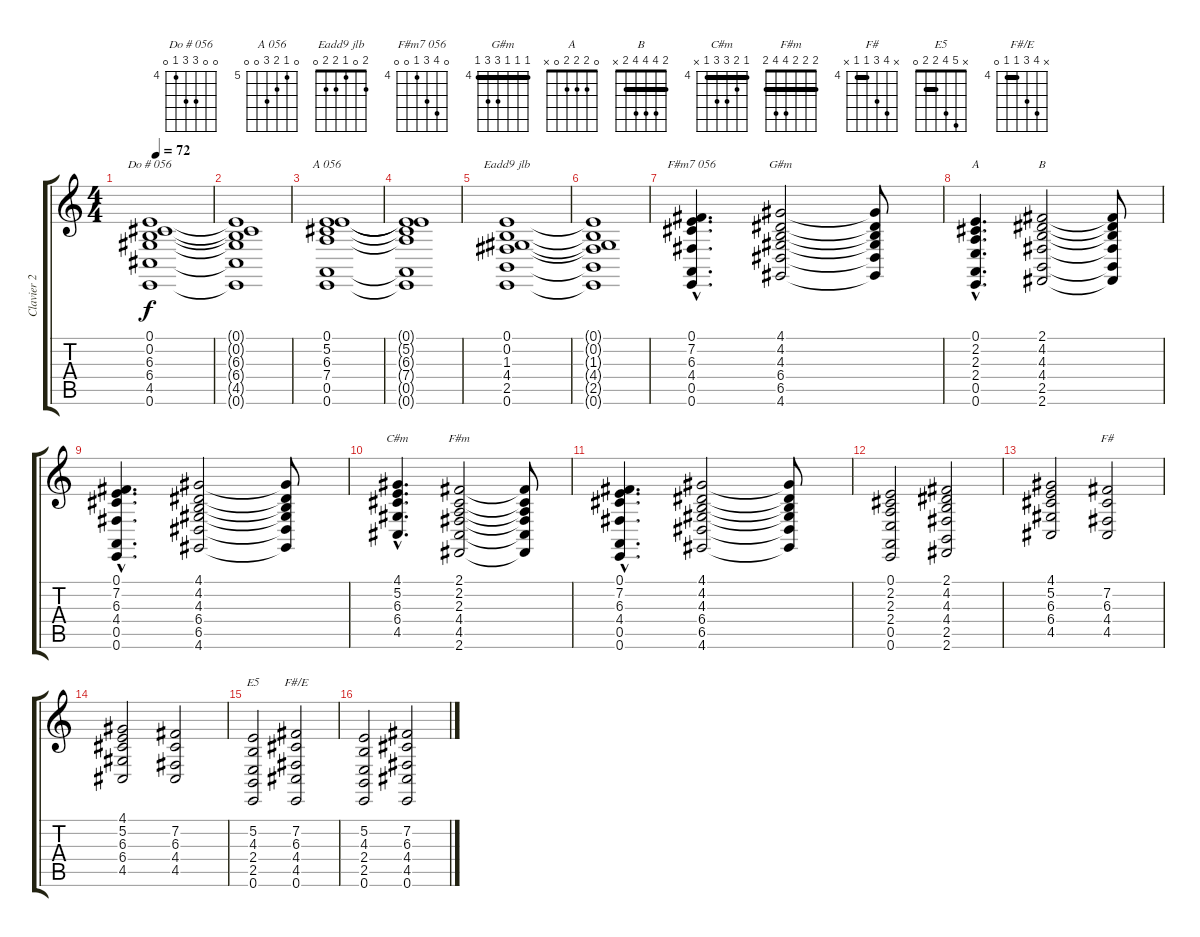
\track ("Clavier 2 - Synthé" "Clavier 2 ") {instrument stringensemble1}
\staff {score tabs}
\tuning (E4 B3 G3 D3 A2 E2) {hide}
\chord ("Do # 056" 0 0 6 6 4 0) {firstfret 4}
\chord ("A 056" 0 5 6 7 0 0) {firstfret 5}
\chord ("Eadd9 jlb" 2 0 1 2 2 0)
\chord ("F#m7 056" 0 7 6 4 0 0) {firstfret 4}
\chord ("G#m" 4 4 4 6 6 4) {firstfret 4 barre 4}
\chord ("A" 0 2 2 2 0 x)
\chord ("B" 2 4 4 4 2 x) {barre 2}
\chord ("C#m" 4 5 6 6 4 x) {firstfret 4 barre 4}
\chord ("F#m" 2 2 2 4 4 2) {barre 2}
\chord ("F#" x 7 6 4 4 x) {firstfret 4 barre 4}
\chord ("E5" x 5 4 2 2 0) {barre 2}
\chord ("F#/E" x 7 6 4 4 0) {firstfret 4 barre 4}
\ts (4 4)
\tempo 72
\clef g2
\ks c
(0.1 0.2 6.3 6.4 4.5 0.6).1{ch "Do # 056" dy f} |
(0.1{t} 0.2{t} 6.3{t} 6.4{t} 4.5{t} 0.6{t}).1 |
(0.1 5.2 6.3 7.4 0.5 0.6).1{ch "A 056"} |
(0.1{t} 5.2{t} 6.3{t} 7.4{t} 0.5{t} 0.6{t}).1 |
(0.1 0.2 1.3 4.4 2.5 0.6).1{ch "Eadd9 jlb"} |
(0.1{t} 0.2{t} 1.3{t} 4.4{t} 2.5{t} 0.6{t}).1 |
(0.1{hac} 7.2{hac} 6.3{hac} 4.4{hac} 0.5{hac} 0.6{hac}).4{d ch "F#m7 056" volume 10} (4.1 4.2 4.3 6.4 6.5 4.6).2{ch "G#m"} (4.1{t} 4.2{t} 4.3{t} 6.4{t} 6.5{t} 4.6{t}).8 |
(0.1{hac} 2.2{hac} 2.3{hac} 2.4{hac} 0.5{hac} 0.6{hac}).4{d ch "A"} (2.1 4.2 4.3 4.4 2.5 2.6).2{ch "B"} (2.1{t} 4.2{t} 4.3{t} 4.4{t} 2.5{t} 2.6{t}).8 |
(0.1{hac} 7.2{hac} 6.3{hac} 4.4{hac} 0.5{hac} 0.6{hac}).4{d} (4.1 4.2 4.3 6.4 6.5 4.6).2 (4.1{t} 4.2{t} 4.3{t} 6.4{t} 6.5{t} 4.6{t}).8 |
(4.1{hac} 5.2{hac} 6.3{hac} 6.4{hac} 4.5{hac}).4{d ch "C#m"} (2.1 2.2 2.3 4.4 4.5 2.6).2{ch "F#m"} (2.1{t} 2.2{t} 2.3{t} 4.4{t} 4.5{t} 2.6{t}).8 |
(0.1{hac} 7.2{hac} 6.3{hac} 4.4{hac} 0.5{hac} 0.6{hac}).4{d} (4.1 4.2 4.3 6.4 6.5 4.6).2 (4.1{t} 4.2{t} 4.3{t} 6.4{t} 6.5{t} 4.6{t}).8 |
(0.1 2.2 2.3 2.4 0.5 0.6).2{volume 14} (2.1 4.2 4.3 4.4 2.5 2.6).2 |
(4.1 5.2 6.3 6.4 4.5).2{volume 16} (7.2 6.3 4.4 4.5).2{ch "F#"} |
(4.1 5.2 6.3 6.4 4.5).2 (7.2 6.3 4.4 4.5).2 |
(5.2 4.3 2.4 2.5 0.6).2{ch "E5"} (7.2 6.3 4.4 4.5 0.6).2{ch "F#/E"} |
(5.2 4.3 2.4 2.5 0.6).2 (7.2 6.3 4.4 4.5 0.6).2
